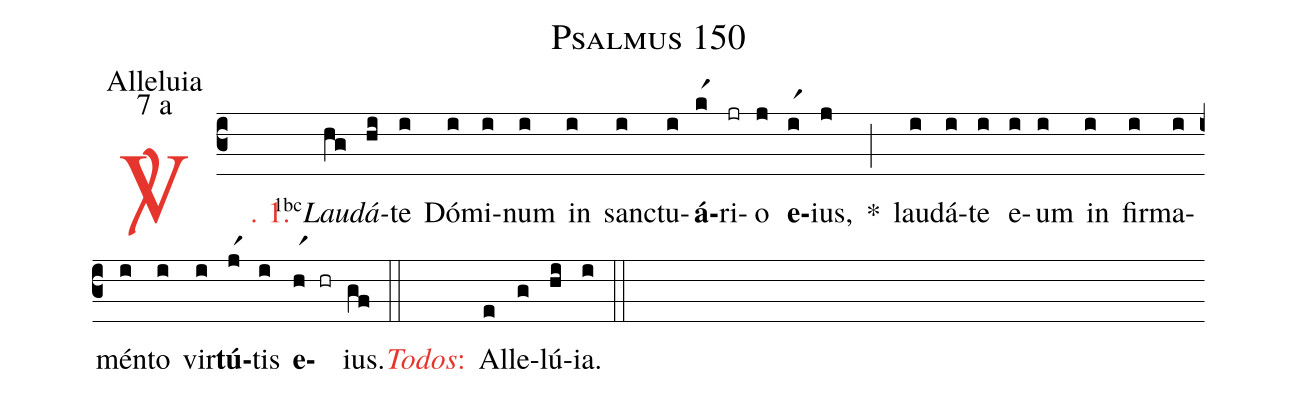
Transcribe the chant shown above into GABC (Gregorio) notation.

name: Psalmus 150;
office-part: Alleluia;
mode: 7;
mode-differentia: a;
%%
(c3)

<c><sp>V/</sp>. 1.</c>() <v>\VSup{1bc}</v><i>Lau</i>(hg)<i>dá</i>(hi)te(i) Dó(i)mi(i)num(i) in(i) sanc(i)tu(i)<b>á</b>(kr1)ri(jr)o(j) <b>e</b>(ir1)ius,(j) *(;) lau(i)dá(i)te(i) e(i)um(i) in(i) fir(i)ma(i)mén(i)to(i) vir(i)<b>tú</b>(jr1)tis(i) <b>e</b>(hr1 hr)ius.(gf) (::)

<nlba><c><i>Todos</i>:</c>() Al</nlba>(e)le(g)lú(hi)ia.(i) (::)
